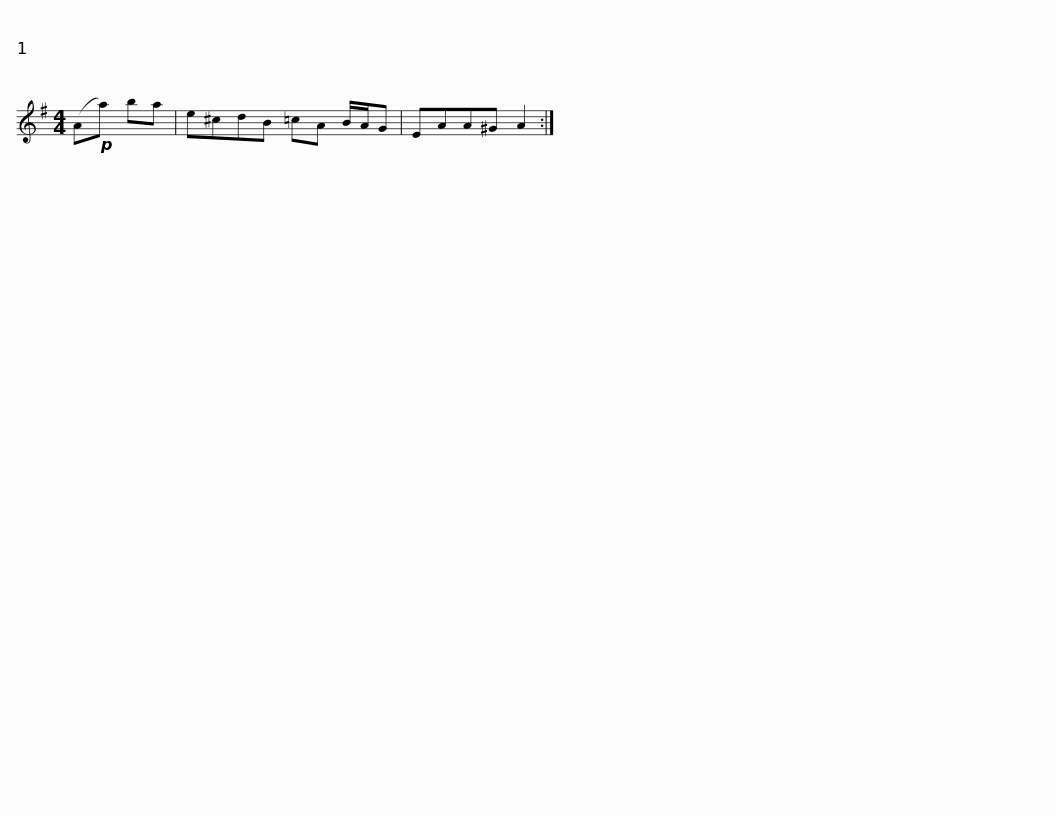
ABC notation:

X:1
L:1/8
M:4/4
I:linebreak $
K:G
V:1 treble
V:1
 (A!p!a) ba | e^cdB =cA B/A/G | EAA^G A2 :| %3
